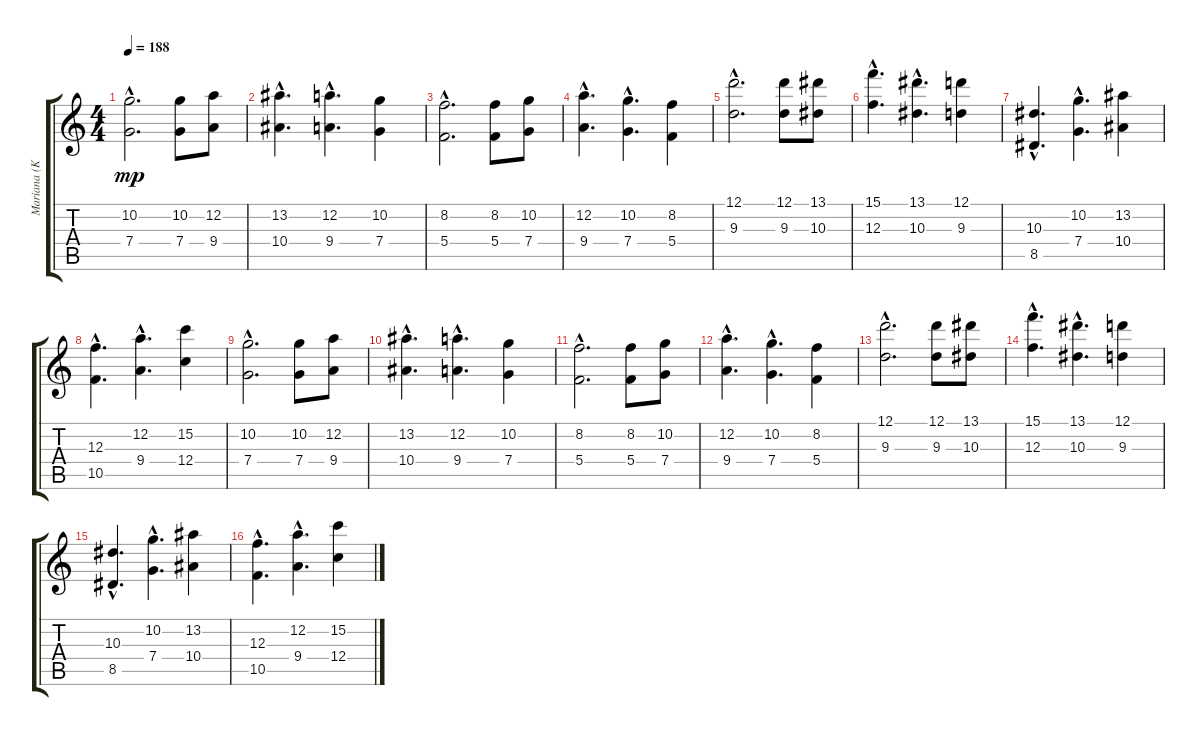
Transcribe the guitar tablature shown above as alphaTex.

\track ("Mariana (KeybHigh)" "Mariana (K") {instrument stringensemble1}
\staff {score tabs}
\tuning (D5 A4 F4 C4 G3 D3) {hide}
\ts (4 4)
\tempo 188
\clef g2
\ks c
(10.2{hac} 7.4{hac}).2{d dy mp} (10.2 7.4).8 (12.2 9.4).8 |
(13.2{hac} 10.4{hac}).4{d} (12.2{hac} 9.4{hac}).4{d} (10.2 7.4).4 |
(8.2{hac} 5.4{hac}).2{d} (8.2 5.4).8 (10.2 7.4).8 |
(12.2{hac} 9.4{hac}).4{d} (10.2{hac} 7.4{hac}).4{d} (8.2 5.4).4 |
(12.1{hac} 9.3{hac}).2{d} (12.1 9.3).8 (13.1 10.3).8 |
(15.1{hac} 12.3{hac}).4{d} (13.1{hac} 10.3{hac}).4{d} (12.1 9.3).4 |
(10.3{hac} 8.5{hac}).4{d} (10.2{hac} 7.4{hac}).4{d} (13.2 10.4).4 |
(12.3{hac} 10.5{hac}).4{d} (12.2{hac} 9.4{hac}).4{d} (15.2 12.4).4 |
(10.2{hac} 7.4{hac}).2{d} (10.2 7.4).8 (12.2 9.4).8 |
(13.2{hac} 10.4{hac}).4{d} (12.2{hac} 9.4{hac}).4{d} (10.2 7.4).4 |
(8.2{hac} 5.4{hac}).2{d} (8.2 5.4).8 (10.2 7.4).8 |
(12.2{hac} 9.4{hac}).4{d} (10.2{hac} 7.4{hac}).4{d} (8.2 5.4).4 |
(12.1{hac} 9.3{hac}).2{d} (12.1 9.3).8 (13.1 10.3).8 |
(15.1{hac} 12.3{hac}).4{d} (13.1{hac} 10.3{hac}).4{d} (12.1 9.3).4 |
(10.3{hac} 8.5{hac}).4{d} (10.2{hac} 7.4{hac}).4{d} (13.2 10.4).4 |
(12.3{hac} 10.5{hac}).4{d} (12.2{hac} 9.4{hac}).4{d} (15.2 12.4).4
